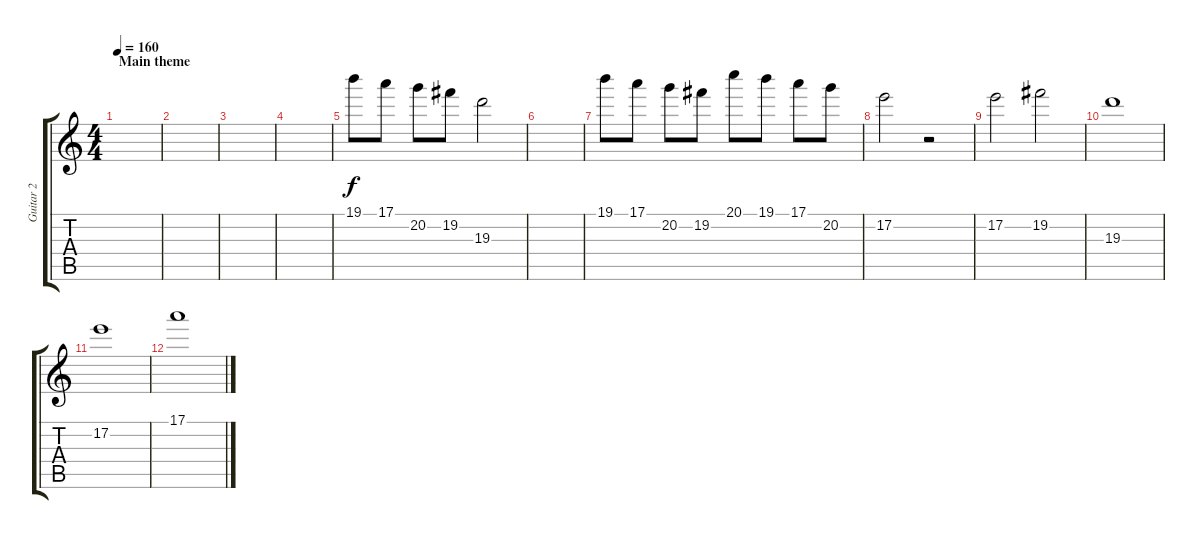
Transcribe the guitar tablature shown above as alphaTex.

\track ("Guitar 2" "Guitar 2") {instrument distortionguitar}
\staff {score tabs}
\tuning (E4 B3 G3 D3 A2 E2) {hide}
\ts (4 4)
\section ("" "Main theme")
\tempo 160
\clef g2
\ks c
|
|
|
|
19.1.8{instrument distortionguitar} 17.1.8 20.2.8 19.2.8 19.3.2 |
|
19.1.8 17.1.8 20.2.8 19.2.8 20.1.8 19.1.8 17.1.8 20.2.8 |
17.2.2 r.2 |
17.2.2 19.2.2 |
19.3.1 |
17.2.1 |
17.1.1
